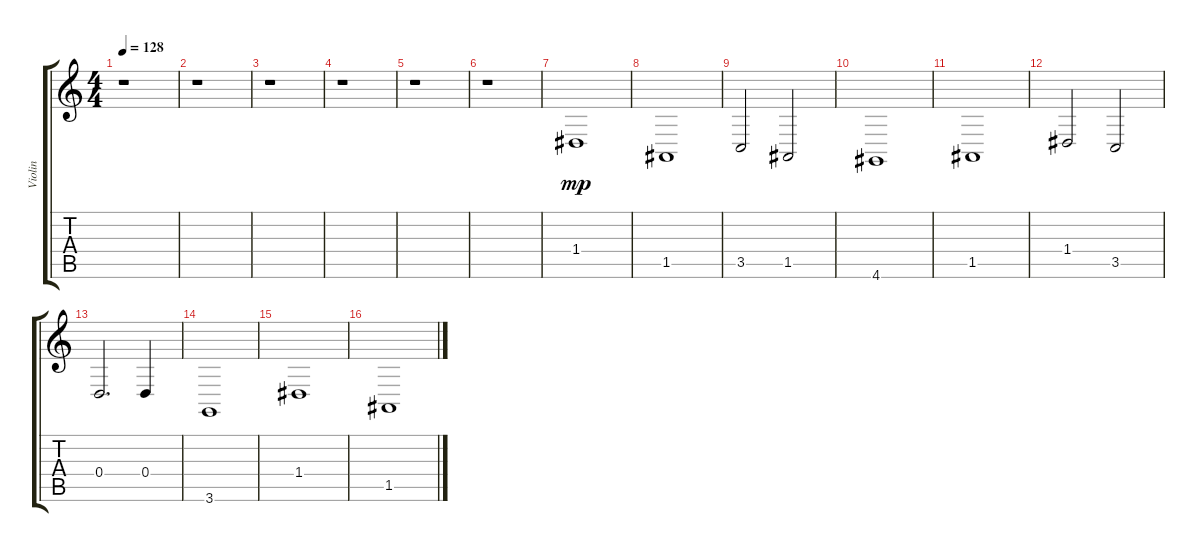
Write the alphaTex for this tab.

\track ("Violin" "Violin") {instrument violin}
\staff {score tabs}
\tuning (E4 B3 G3 D3 A2 E2) {hide}
\ts (4 4)
\tempo 128
\clef g2
\ks c
r.1{dy f} |
r.1 |
r.1 |
r.1 |
r.1 |
r.1 |
1.4.1{dy mp} |
1.5.1 |
3.5.2 1.5.2 |
4.6.1 |
1.5.1 |
1.4.2 3.5.2 |
0.4.2{d} 0.4.4 |
3.6.1 |
1.4.1 |
1.5.1
